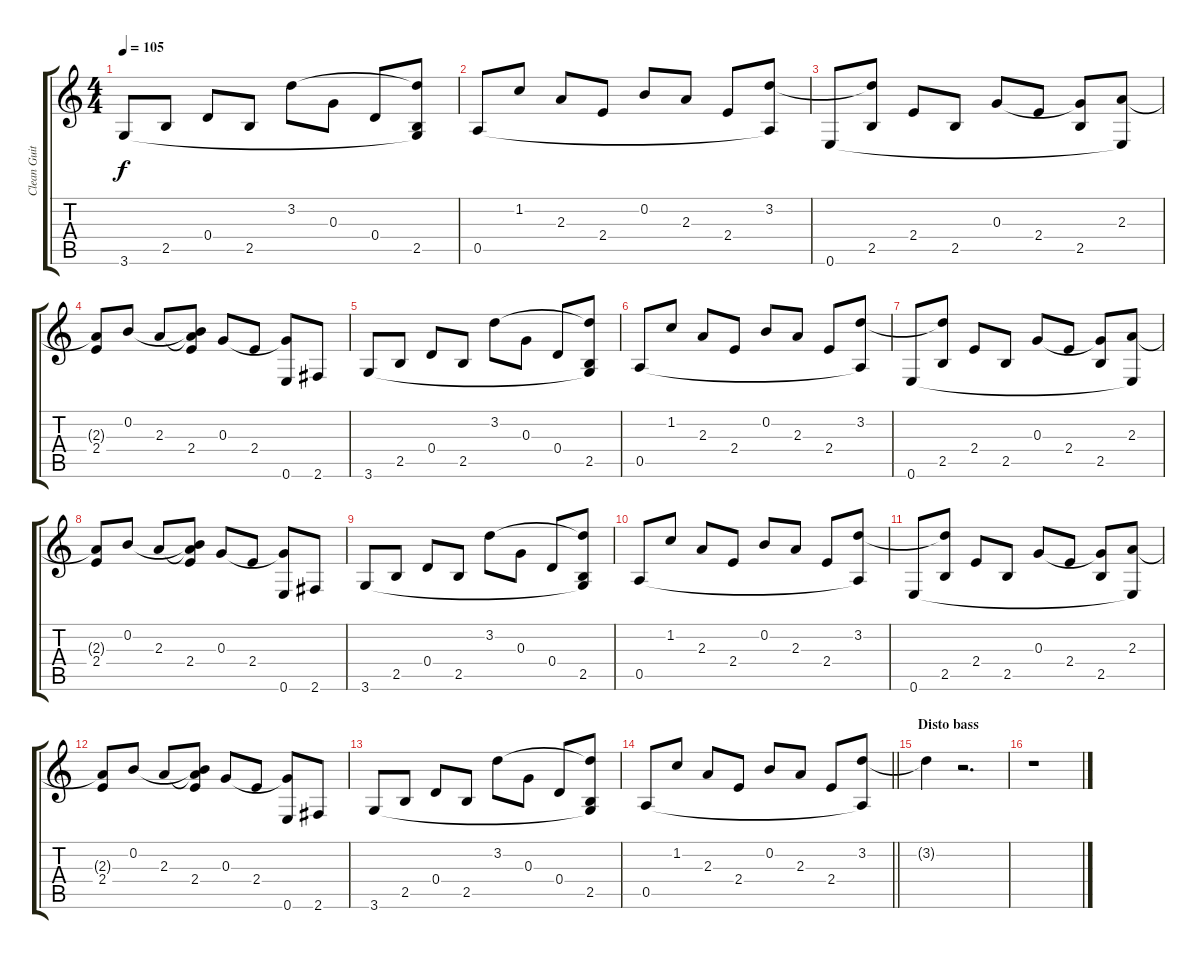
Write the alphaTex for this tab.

\track ("Clean Guitar" "Clean Guit") {instrument electricguitarjazz}
\staff {score tabs}
\tuning (E4 B3 G3 D3 A2 E2) {hide}
\ts (4 4)
\tempo 105
\clef g2
\ks c
3.6.8{dy f} 2.5.8 0.4.8 2.5.8 3.2.8 0.3.8 0.4.8 (3.2{t} 2.5 3.6{t}).8 |
0.5.8 1.2.8 2.3.8 2.4.8 0.2.8 2.3.8 2.4.8 (3.2 0.5{t}).8 |
0.6.8 (3.2{t} 2.5).8 2.4.8 2.5.8 0.3.8 2.4.8 (0.3{t} 2.5).8 (2.3 0.6{t}).8 |
(2.3{t} 2.4).8 0.2.8 2.3.8 (0.2{t} 2.3{t} 2.4).8 0.3.8 2.4.8 (0.3{t} 0.6).8 2.6.8 |
3.6.8 2.5.8 0.4.8 2.5.8 3.2.8 0.3.8 0.4.8 (3.2{t} 2.5 3.6{t}).8 |
0.5.8 1.2.8 2.3.8 2.4.8 0.2.8 2.3.8 2.4.8 (3.2 0.5{t}).8 |
0.6.8 (3.2{t} 2.5).8 2.4.8 2.5.8 0.3.8 2.4.8 (0.3{t} 2.5).8 (2.3 0.6{t}).8 |
(2.3{t} 2.4).8 0.2.8 2.3.8 (0.2{t} 2.3{t} 2.4).8 0.3.8 2.4.8 (0.3{t} 0.6).8 2.6.8 |
3.6.8 2.5.8 0.4.8 2.5.8 3.2.8 0.3.8 0.4.8 (3.2{t} 2.5 3.6{t}).8 |
0.5.8 1.2.8 2.3.8 2.4.8 0.2.8 2.3.8 2.4.8 (3.2 0.5{t}).8 |
0.6.8 (3.2{t} 2.5).8 2.4.8 2.5.8 0.3.8 2.4.8 (0.3{t} 2.5).8 (2.3 0.6{t}).8 |
(2.3{t} 2.4).8 0.2.8 2.3.8 (0.2{t} 2.3{t} 2.4).8 0.3.8 2.4.8 (0.3{t} 0.6).8 2.6.8 |
3.6.8 2.5.8 0.4.8 2.5.8 3.2.8 0.3.8 0.4.8 (3.2{t} 2.5 3.6{t}).8 |
\barLineRight lightlight
0.5.8 1.2.8 2.3.8 2.4.8 0.2.8 2.3.8 2.4.8 (3.2 0.5{t}).8 |
\section ("" "Disto bass")
3.2{t}.4 r.2{d} |
r.1
